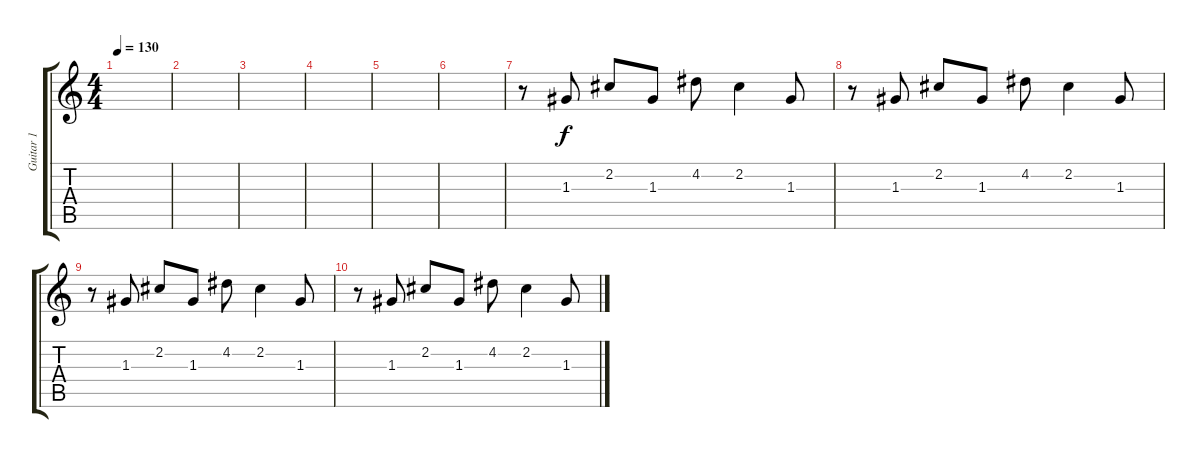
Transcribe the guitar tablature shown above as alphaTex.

\track ("Guitar 1" "Guitar 1") {instrument distortionguitar}
\staff {score tabs}
\tuning (E4 B3 G3 D3 A2 E2) {hide}
\ts (4 4)
\tempo 130
\clef g2
\ks c
|
|
|
|
|
|
r.8{volume 10 instrument electricguitarclean} 1.3.8 2.2.8 1.3.8 4.2.8 2.2.4 1.3.8 |
r.8{volume 10 instrument electricguitarclean} 1.3.8 2.2.8 1.3.8 4.2.8 2.2.4 1.3.8 |
r.8{volume 10 instrument electricguitarclean} 1.3.8 2.2.8 1.3.8 4.2.8 2.2.4 1.3.8 |
r.8{volume 10 instrument electricguitarclean} 1.3.8 2.2.8 1.3.8 4.2.8 2.2.4 1.3.8
